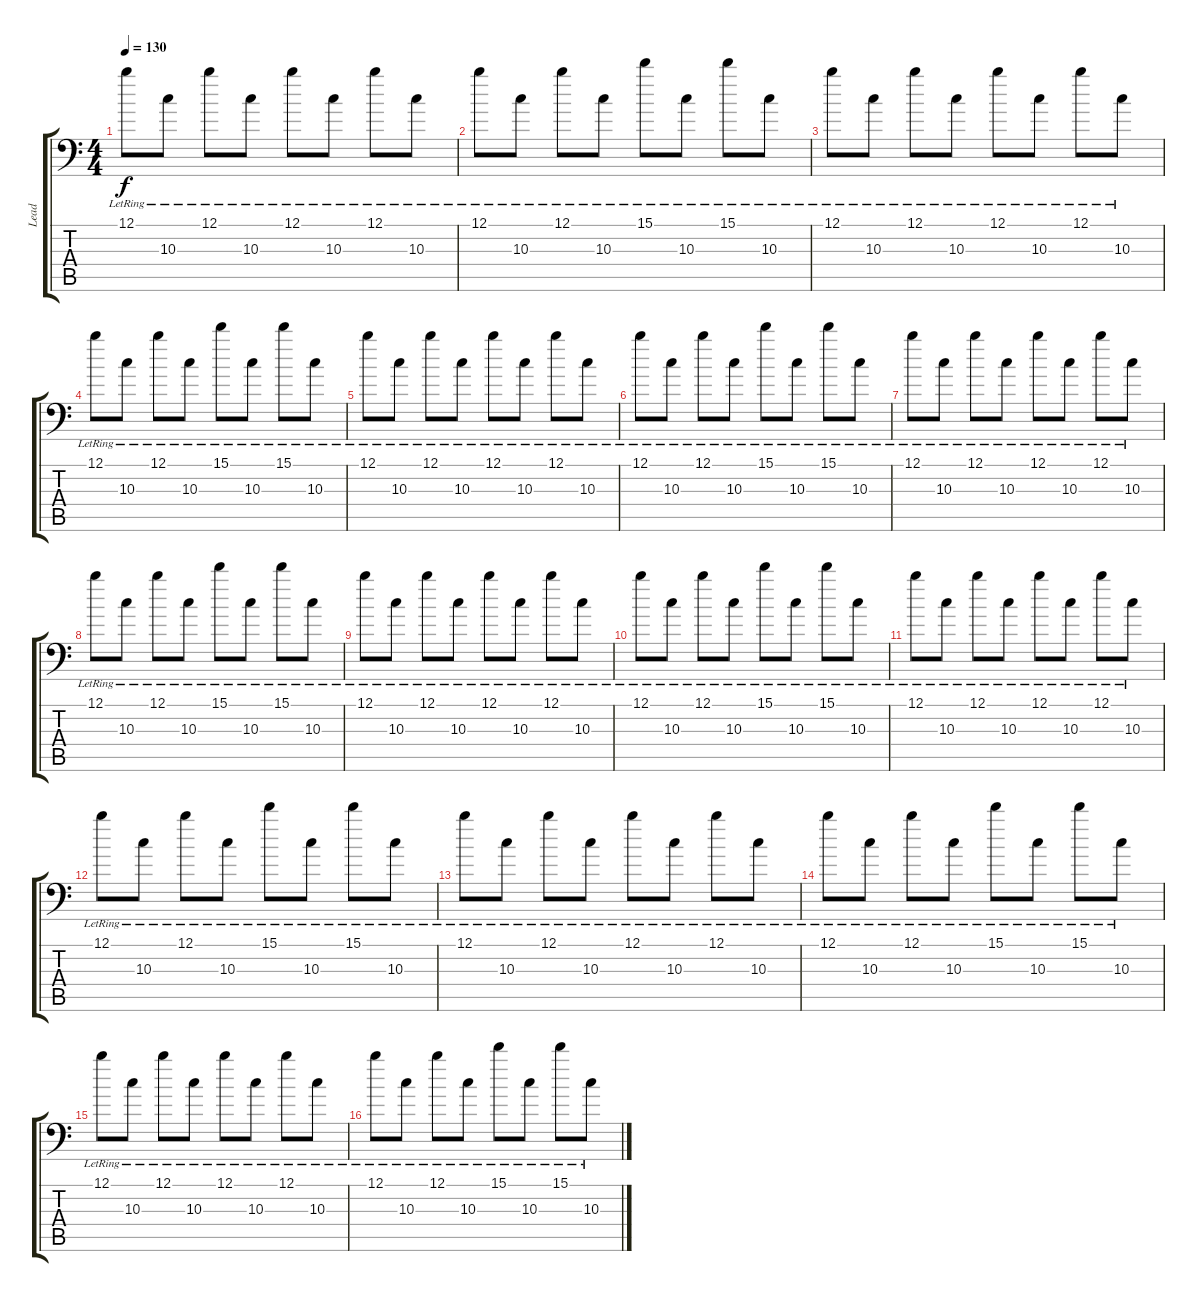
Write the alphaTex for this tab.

\track ("Lead" "Lead") {instrument distortionguitar}
\staff {score tabs}
\tuning (B3 Gb3 D3 A2 E2 A1) {hide}
\ts (4 4)
\tempo 130
\clef f4
\ks c
12.1{lr}.8{dy f volume 7 instrument electricguitarjazz} 10.3{lr}.8 12.1{lr}.8 10.3{lr}.8 12.1{lr}.8 10.3{lr}.8 12.1{lr}.8 10.3{lr}.8 |
12.1{lr}.8 10.3{lr}.8 12.1{lr}.8 10.3{lr}.8 15.1{lr}.8 10.3{lr}.8 15.1{lr}.8 10.3{lr}.8 |
12.1{lr}.8 10.3{lr}.8 12.1{lr}.8 10.3{lr}.8 12.1{lr}.8 10.3{lr}.8 12.1{lr}.8 10.3{lr}.8 |
12.1{lr}.8 10.3{lr}.8 12.1{lr}.8 10.3{lr}.8 15.1{lr}.8 10.3{lr}.8 15.1{lr}.8 10.3{lr}.8 |
12.1{lr}.8 10.3{lr}.8 12.1{lr}.8 10.3{lr}.8 12.1{lr}.8 10.3{lr}.8 12.1{lr}.8 10.3{lr}.8 |
12.1{lr}.8 10.3{lr}.8 12.1{lr}.8 10.3{lr}.8 15.1{lr}.8 10.3{lr}.8 15.1{lr}.8 10.3{lr}.8 |
12.1{lr}.8 10.3{lr}.8 12.1{lr}.8 10.3{lr}.8 12.1{lr}.8 10.3{lr}.8 12.1{lr}.8 10.3{lr}.8 |
12.1{lr}.8 10.3{lr}.8 12.1{lr}.8 10.3{lr}.8 15.1{lr}.8 10.3{lr}.8 15.1{lr}.8 10.3{lr}.8 |
12.1{lr}.8{volume 7 instrument electricguitarjazz} 10.3{lr}.8 12.1{lr}.8 10.3{lr}.8 12.1{lr}.8 10.3{lr}.8 12.1{lr}.8 10.3{lr}.8 |
12.1{lr}.8 10.3{lr}.8 12.1{lr}.8 10.3{lr}.8 15.1{lr}.8 10.3{lr}.8 15.1{lr}.8 10.3{lr}.8 |
12.1{lr}.8 10.3{lr}.8 12.1{lr}.8 10.3{lr}.8 12.1{lr}.8 10.3{lr}.8 12.1{lr}.8 10.3{lr}.8 |
12.1{lr}.8 10.3{lr}.8 12.1{lr}.8 10.3{lr}.8 15.1{lr}.8 10.3{lr}.8 15.1{lr}.8 10.3{lr}.8 |
12.1{lr}.8 10.3{lr}.8 12.1{lr}.8 10.3{lr}.8 12.1{lr}.8 10.3{lr}.8 12.1{lr}.8 10.3{lr}.8 |
12.1{lr}.8 10.3{lr}.8 12.1{lr}.8 10.3{lr}.8 15.1{lr}.8 10.3{lr}.8 15.1{lr}.8 10.3{lr}.8 |
12.1{lr}.8 10.3{lr}.8 12.1{lr}.8 10.3{lr}.8 12.1{lr}.8 10.3{lr}.8 12.1{lr}.8 10.3{lr}.8 |
12.1{lr}.8 10.3{lr}.8 12.1{lr}.8 10.3{lr}.8 15.1{lr}.8 10.3{lr}.8 15.1{lr}.8 10.3{lr}.8
